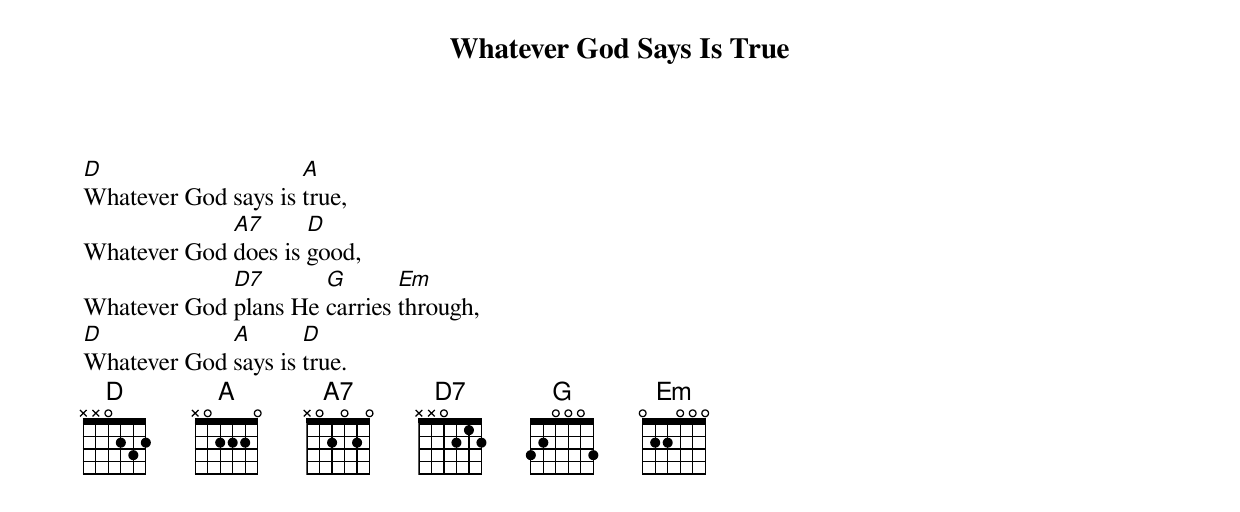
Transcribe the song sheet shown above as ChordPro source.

{title: Whatever God Says Is True}


[D]Whatever God says is [A]true,
Whatever God [A7]does is [D]good,
Whatever God [D7]plans He [G]carries [Em]through,
[D]Whatever God [A]says is [D]true.
